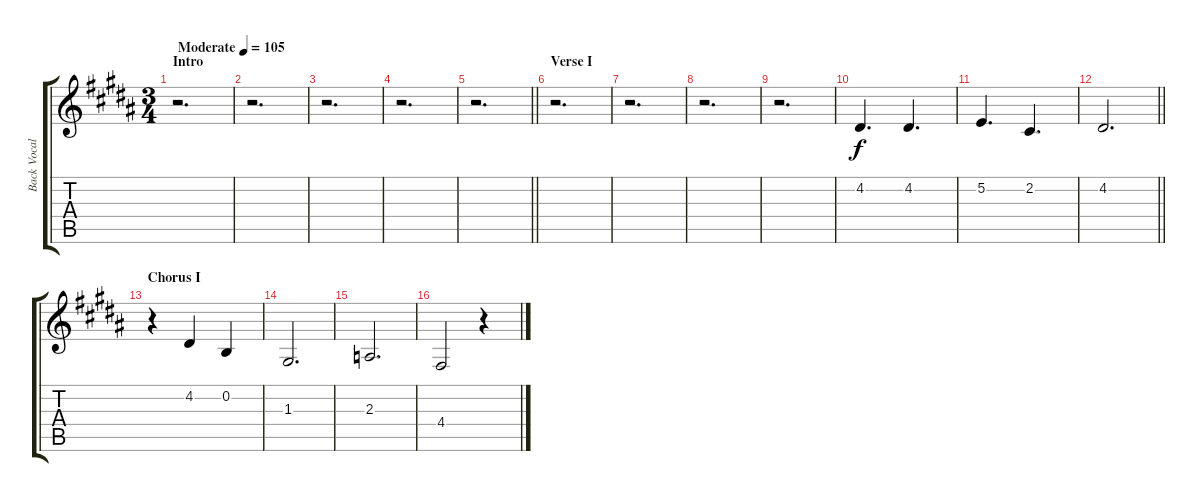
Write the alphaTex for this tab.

\track ("Back Vocals" "Back Vocal") {instrument trombone}
\staff {score tabs}
\tuning (E4 B3 G3 D3 A2 E2) {hide}
\ts (3 4)
\section ("" "Intro")
\tempo (105 "Moderate")
\clef g2
\ks b
r.2{d dy f instrument trombone} |
r.2{d} |
r.2{d} |
r.2{d} |
\barLineRight lightlight
r.2{d} |
\section ("" "Verse I")
r.2{d} |
r.2{d} |
r.2{d} |
r.2{d} |
4.2.4{d} 4.2.4{d} |
5.2.4{d} 2.2.4{d} |
\barLineRight lightlight
4.2.2{d} |
\section ("" "Chorus I")
r.4 4.2.4 0.2.4 |
1.3.2{d} |
2.3.2{d} |
4.4.2 r.4
